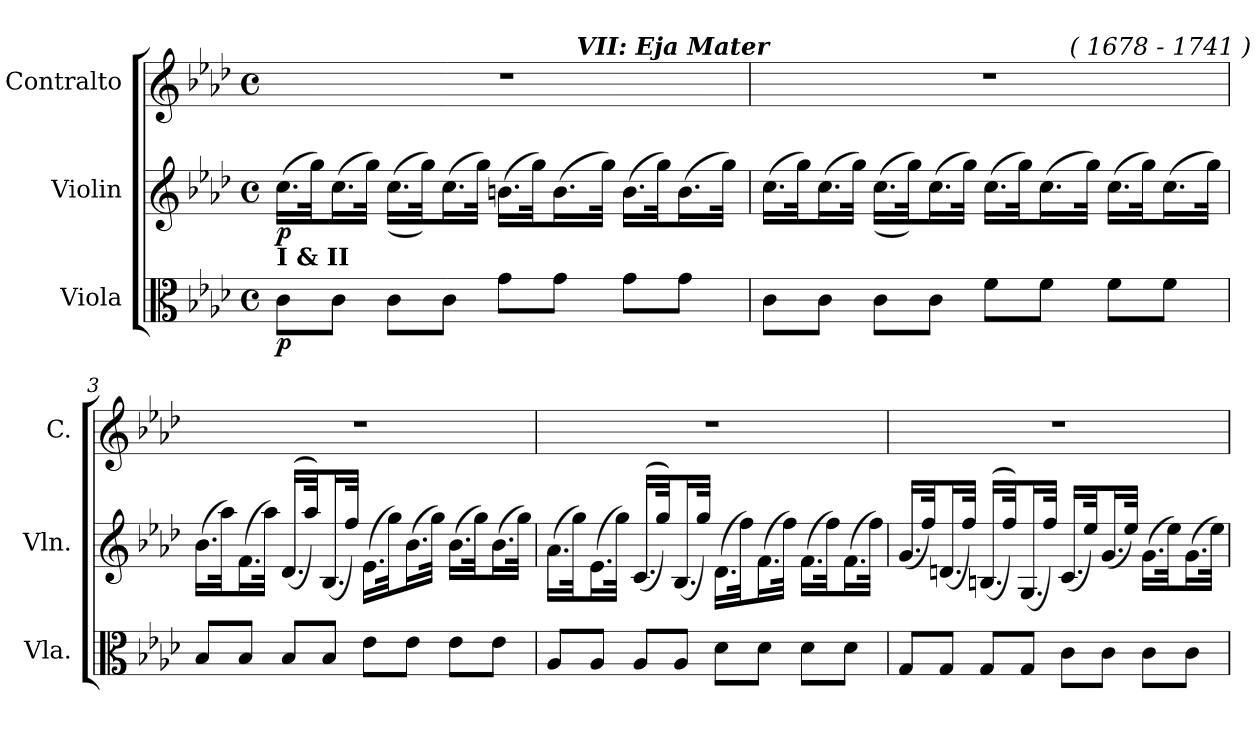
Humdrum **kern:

**kern	**dynam	**kern	**dynam	**kern
*part3	*part3	*part2	*part2	*part1
*staff3	*staff3	*staff2	*staff2	*staff1
*I"Viola	*	*I"Violin	*	*I"Contralto
*I'Vla.	*	*I'Vln.	*	*I'C.
!!LO:PB:g=z
*clefC3	*	*clefG2	*	*clefG2
*k[b-e-a-d-]	*	*k[b-e-a-d-]	*	*k[b-e-a-d-]
*f:	*	*f:	*	*f:
*M4/4	*	*M4/4	*	*M4/4
*met(c)	*	*met(c)	*	*met(c)
*MM60	*	*MM60	*	*MM60
=1	=1	=1	=1	=1
!	!	!	!	!LO:TX:a:B:t=Editor&colon;  John Henry Fowler
!	!	!	!	!LO:TX:a:B:t=Revision&colon;  10 - 8 - 2003
!	!	!	!	!LO:TX:a:Bi:t=Largo
!	!	!LO:TX:b:B:t=I & II	!	!
*	*	*	*	*^
8ci\L	p	(16.cci\LL	p	1r	2ryy
.	.	32ggi\Jk)	.	.	.
8ci\J	.	(16.cci\L	.	.	.
.	.	32ggi\JJk)	.	.	.
8ci\L	.	((16.cci\LL	.	.	.
.	.	32ggi\Jk))	.	.	.
8ci\J	.	(16.cci\L	.	.	.
.	.	32ggi\JJk)	.	.	.
8gi\L	.	(16.bni\LL	.	.	8ryy
.	.	32ggi\Jk)	.	.	.
8gi\J	.	(16.bi\L	.	.	32ryy
.	.	.	.	.	256ryy
.	.	.	.	.	1024ryy
!	!	!	!	!	!LO:TX:a:Bi:t=VII&colon;  Eja Mater
.	.	.	.	.	4ryy
.	.	32ggi\JJk)	.	.	.
8gi\L	.	(16.bi\LL	.	.	.
.	.	32ggi\Jk)	.	.	.
8gi\J	.	(16.bi\L	.	.	.
.	.	.	.	.	16ryy
.	.	32ggi\JJk)	.	.	.
.	.	.	.	.	64ryy
.	.	.	.	.	128ryy
.	.	.	.	.	512.ryy
=2	=2	=2	=2	=2	=2
8ci\L	.	(16.cci\LL	.	1r	2ryy
.	.	32ggi\Jk)	.	.	.
8ci\J	.	(16.cci\L	.	.	.
.	.	32ggi\JJk)	.	.	.
8ci\L	.	((16.cci\LL	.	.	.
.	.	32ggi\Jk))	.	.	.
8ci\J	.	(16.cci\L	.	.	.
.	.	32ggi\JJk)	.	.	.
8fi\L	.	(16.cci\LL	.	.	8ryy
.	.	32ggi\Jk)	.	.	.
8fi\J	.	(16.cci\L	.	.	16ryy
.	.	.	.	.	512ryy
!	!	!	!	!	!LO:TX:a:i:t=( 1678 - 1741 )
.	.	.	.	.	4ryy
.	.	32ggi\JJk)	.	.	.
8fi\L	.	(16.cci\LL	.	.	.
.	.	32ggi\Jk)	.	.	.
8fi\J	.	(16.cci\L	.	.	.
.	.	.	.	.	32ryy
.	.	32ggi\JJk)	.	.	.
.	.	.	.	.	64...ryy
*	*	*	*	*v	*v
!!LO:LB:g=z
=3	=3	=3	=3	=3
8B-i/L	.	(16.b-i\LL	.	1r
.	.	32aa-i\Jk)	.	.
8B-i/J	.	(16.fi\L	.	.
.	.	32aa-i\JJk)	.	.
8B-i/L	.	((16.d-i/LL	.	.
.	.	32aa-i/Jk))	.	.
8B-i/J	.	(16.B-i/L	.	.
.	.	32ffi/JJk)	.	.
8e-i\L	.	(16.e-i\LL	.	.
.	.	32ggi\Jk)	.	.
8e-i\J	.	(16.b-i\L	.	.
.	.	32ggi\JJk)	.	.
8e-i\L	.	(16.b-i\LL	.	.
.	.	32ggi\Jk)	.	.
8e-i\J	.	(16.b-i\L	.	.
.	.	32ggi\JJk)	.	.
=4	=4	=4	=4	=4
8A-i/L	.	(16.a-i\LL	.	1r
.	.	32ggi\Jk)	.	.
8A-i/J	.	(16.e-i\L	.	.
.	.	32ggi\JJk)	.	.
8A-i/L	.	((16.ci/LL	.	.
.	.	32ggi/Jk))	.	.
8A-i/J	.	(16.B-i/L	.	.
.	.	32ggi/JJk)	.	.
8d-i\L	.	(16.d-i\LL	.	.
.	.	32ffi\Jk)	.	.
8d-i\J	.	(16.fi\L	.	.
.	.	32ffi\JJk)	.	.
8d-i\L	.	(16.fi\LL	.	.
.	.	32ffi\Jk)	.	.
8d-i\J	.	(16.fi\L	.	.
.	.	32ffi\JJk)	.	.
!!LO:LB:g=z
=5	=5	=5	=5	=5
8Gi/L	.	(16.gi/LL	.	1r
.	.	32ffi/Jk)	.	.
8Gi/J	.	(16.dni/L	.	.
.	.	32ffi/JJk)	.	.
8Gi/L	.	((16.Bni/LL	.	.
.	.	32ffi/Jk))	.	.
8Gi/J	.	(16.Gi/L	.	.
.	.	32ffi/JJk)	.	.
8ci\L	.	(16.ci/LL	.	.
.	.	32ee-i/Jk)	.	.
8ci\J	.	(16.gi/L	.	.
.	.	32ee-i/JJk)	.	.
8ci\L	.	(16.gi\LL	.	.
.	.	32ee-i\Jk)	.	.
8ci\J	.	(16.gi\L	.	.
.	.	32ee-i\JJk)	.	.
=	=	=	=	=
*-	*-	*-	*-	*-
